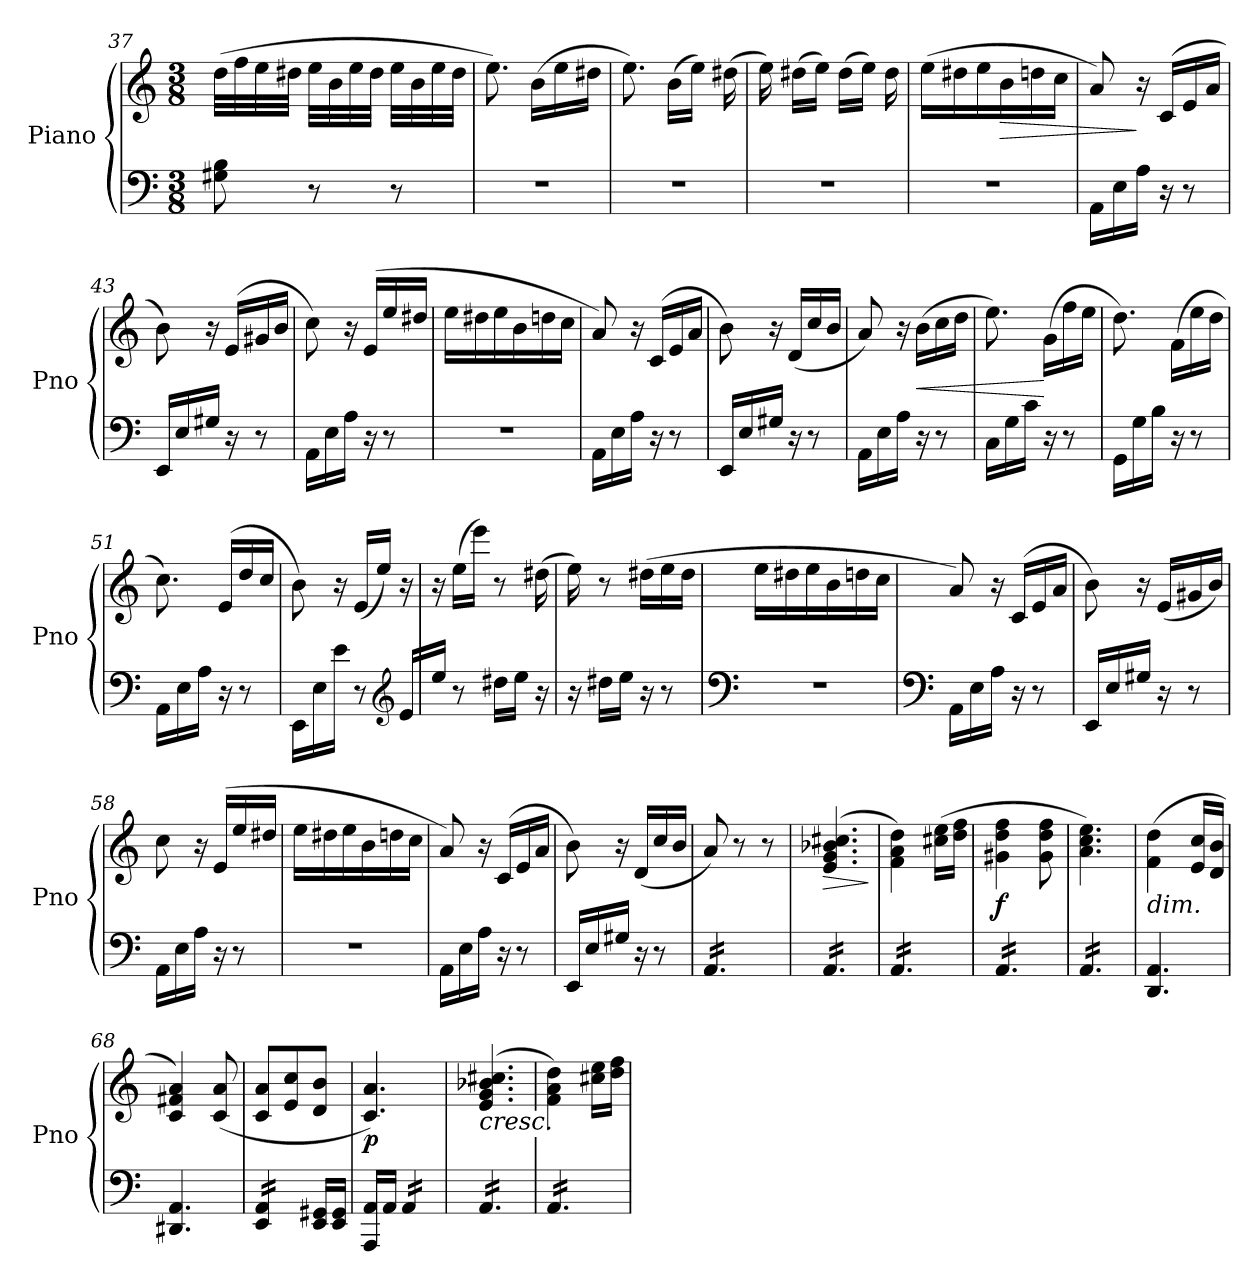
**kern	**kern	**dynam
*part1	*part1	*part1
*staff2	*staff1	*staff1/2
*I"Piano	*	*
*I'Pno	*	*
*clefF4	*clefG2	*
*k[]	*k[]	*
*M3/8	*M3/8	*
=37	=37	=37
8G#X\ 8B\	(>32dd\LLL	.
.	32ff\	.
.	32ee\	.
.	32dd#X\JJJ	.
8r	32ee\LLL	.
.	32b\	.
.	32ee\	.
.	32dd#\JJJ	.
8r	32ee\LLL	.
.	32b\	.
.	32ee\	.
.	32dd#\JJJ	.
=38	=38	=38
4.r	8.ee\)	.
.	(>16b\LL	.
.	16ee\	.
.	16dd#X\JJ	.
=39	=39	=39
4.r	8.ee\)	.
.	(>16b\LL	.
.	16ee\JJ)	.
.	(>16dd#X\	.
=40	=40	=40
4.r	16ee\)	.
.	(>16dd#X\LL	.
.	16ee\JJ)	.
.	(>16dd#\LL	.
.	16ee\JJ)	.
.	16dd#\	.
!!LO:LB:g=z
=41	=41	=41
4.r	(>16ee\LL	.
.	16dd#X\	.
.	16ee\	.
!	!	!LO:HP:b
.	16b\	>
.	16ddn\	.
.	16cc\JJ	.
!!LO:LB:g=z
=42	=42	=42
16AA\LL	8a/)	.
16E\	.	.
16A\JJ	16r	]
16r	(<16c/LL	.
8r	16e/	.
.	16a/JJ	.
=43	=43	=43
16EE/LL	8b\)	.
16E/	.	.
16G#X/JJ	16r	.
16r	(<16e/LL	.
8r	16g#X/	.
.	16b/JJ	.
=44	=44	=44
16AA\LL	8cc\)	.
16E\	.	.
16A\JJ	16r	.
16r	(>16e/LL	.
8r	16ee/	.
.	16dd#X/JJ	.
=45	=45	=45
4.r	16ee\LL	.
.	16dd#X\	.
.	16ee\	.
.	16b\	.
.	16ddn\	.
.	16cc\JJ	.
=46	=46	=46
16AA\LL	8a/)	.
16E\	.	.
16A\JJ	16r	.
16r	(<16c/LL	.
8r	16e/	.
.	16a/JJ	.
=47	=47	=47
16EE/LL	8b\)	.
16E/	.	.
16G#X/JJ	16r	.
16r	(<16d/LL	.
8r	16cc/	.
.	16b/JJ	.
!!LO:PB:g=z
=48	=48	=48
16AA\LL	8a/)	.
16E\	.	.
16A\JJ	16r	.
!	!	!LO:HP:b
16r	(>16b\LL	<
8r	16cc\	.
.	16dd\JJ	.
=49	=49	=49
16C\LL	8.ee\)	.
16G\	.	.
16c\JJ	.	.
16r	(>16g\LL	[
8r	16ff\	.
.	16ee\JJ	.
=50	=50	=50
16GG\LL	8.dd\)	.
16G\	.	.
16B\JJ	.	.
16r	(>16f\LL	.
8r	16ee\	.
.	16dd\JJ	.
=51	=51	=51
16AA\LL	8.cc\)	.
16E\	.	.
16A\JJ	.	.
16r	(<16e/LL	.
8r	16dd/	.
.	16cc/JJ	.
=52	=52	=52
16EE\LL	8b\)	.
16E\	.	.
16e\JJ	16r	.
8r	(<16e/LL	.
.	16ee/JJ)	.
*clefG2	*	*
16e/LL	16r	.
=53	=53	=53
16ee/JJ	16r	.
8r	(>16ee\LL	.
.	16eee\JJ)	.
16dd#X\LL	8r	.
16ee\JJ	.	.
16r	(>16dd#X\	.
!!LO:LB:g=z
=54	=54	=54
16r	16ee\)	.
16dd#X\LL	8r	.
16ee\JJ	.	.
16r	(>16dd#X\LL	.
8r	16ee\	.
.	16dd#\JJ	.
=55	=55	=55
*clefF4	*	*
4.r	16ee\LL	.
.	16dd#X\	.
.	16ee\	.
.	16b\	.
.	16ddn\	.
.	16cc\JJ	.
=56	=56	=56
*clefF4	*	*
16AA\LL	8a/)	.
16E\	.	.
16A\JJ	16r	.
16r	(<16c/LL	.
8r	16e/	.
.	16a/JJ	.
=57	=57	=57
16EE/LL	8b\)	.
16E/	.	.
16G#X/JJ	16r	.
16r	(<16e/LL	.
8r	16g#X/	.
.	16b/JJ)	.
=58	=58	=58
16AA\LL	8cc\	.
16E\	.	.
16A\JJ	16r	.
16r	(>16e/LL	.
8r	16ee/	.
.	16dd#X/JJ	.
=59	=59	=59
4.r	16ee\LL	.
.	16dd#X\	.
.	16ee\	.
.	16b\	.
.	16ddn\	.
.	16cc\JJ	.
!!LO:LB:g=z
=60	=60	=60
16AA\LL	8a/)	.
16E\	.	.
16A\JJ	16r	.
16r	(<16c/LL	.
8r	16e/	.
.	16a/JJ	.
=61	=61	=61
16EE/LL	8b\)	.
16E/	.	.
16G#X/JJ	16r	.
16r	(<16d/LL	.
8r	16cc/	.
.	16b/JJ	.
=62	=62	=62
*tremolo	*	*
16AA/LL	8a/)	.
16AA/	.	.
16AA/	8r	.
16AA/	.	.
16AA/	8r	.
16AA/JJ	.	.
=63	=63	=63
!	!	!LO:HP:b
16AA/LL	(<4.e/ 4.g/ 4.b-X/ 4.cc#X/	>
16AA/	.	.
16AA/	.	.
16AA/	.	.
16AA/	.	.
16AA/JJ	.	.
.	.	]
=64	=64	=64
16AA/LL	4f\ 4a\ 4dd\)	.
16AA/	.	.
16AA/	.	.
16AA/	.	.
16AA/	(>16cc#X\ 16ee\LL	.
16AA/JJ	16dd\ 16ff\JJ	.
=65	=65	=65
!	!	!LO:DY:b
16AA/LL	4g#X\ 4dd\ 4ff\	f
16AA/	.	.
16AA/	.	.
16AA/	.	.
16AA/	8g#\ 8dd\ 8ff\	.
16AA/JJ	.	.
!!LO:LB:g=z
=66	=66	=66
16AA/LL	4.a\ 4.cc\ 4.ee\)	.
16AA/	.	.
16AA/	.	.
16AA/	.	.
16AA/	.	.
16AA/JJ	.	.
*Xtremolo	*	*
=67	=67	=67
!	!LO:TX:b:i:t=dim.	!
4.DD/ 4.AA/	(>4f\ 4dd\	.
.	16e/ 16cc/LL	.
.	16d/ 16b/JJ	.
=68	=68	=68
4.DD#X/ 4.AA/	4c/ 4f#X/ 4a/)	.
.	(>8c/ 8a/	.
=69	=69	=69
*tremolo	*	*
16EE/ 16AA/LL	8c/ 8a/L	.
16EE/ 16AA/	.	.
16EE/ 16AA/	8e/ 8cc/	.
16EE/ 16AA/JJ	.	.
*Xtremolo	*	*
16EE/ 16GG#X/LL	8d/ 8b/J	.
16EE/ 16GG#/JJ	.	.
=70	=70	=70
!	!	!LO:DY:b
16AAA/ 16AA/LL	4.c/ 4.a/)	p
16AA/JJ	.	.
*tremolo	*	*
16AA/LL	.	.
16AA/	.	.
16AA/	.	.
16AA/JJ	.	.
=71	=71	=71
!	!LO:TX:b:i:t=cresc.	!
16AA/LL	(<4.e/ 4.g/ 4.b-X/ 4.cc#X/	.
16AA/	.	.
16AA/	.	.
16AA/	.	.
16AA/	.	.
16AA/JJ	.	.
!!LO:LB:g=z
=72	=72	=72
16AA/LL	4f\ 4a\ 4dd\)	.
16AA/	.	.
16AA/	.	.
16AA/	.	.
16AA/	16cc#X\ 16ee\LL	.
16AA/JJ	16dd\ 16ff\JJ	.
*Xtremolo	*	*
=	=	=
*-	*-	*-
